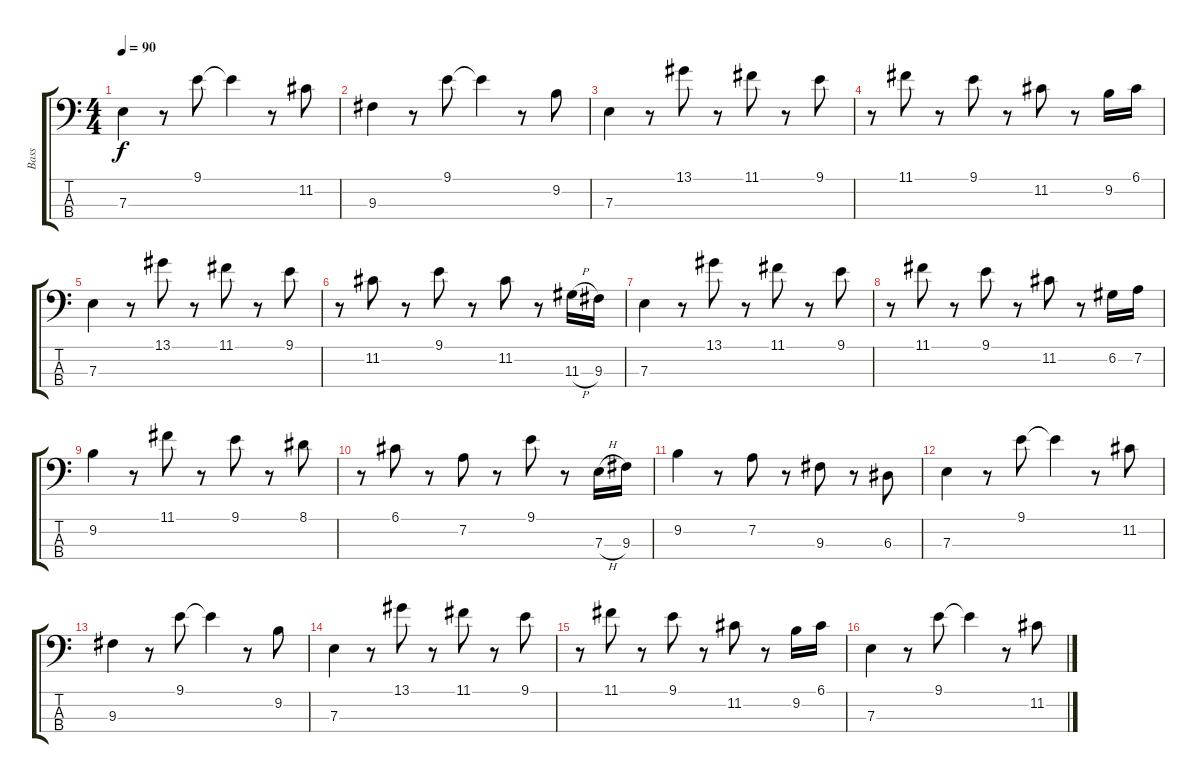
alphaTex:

\track ("Bass" "Bass") {instrument electricbassfinger}
\staff {score tabs}
\tuning (G2 D2 A1 E1) {hide}
\ts (4 4)
\tempo 90
\clef f4
\ks c
7.3.4{dy f} r.8 9.1.8 9.1{t}.4 r.8 11.2.8 |
9.3.4 r.8 9.1.8 9.1{t}.4 r.8 9.2.8 |
7.3.4 r.8 13.1.8 r.8 11.1.8 r.8 9.1.8 |
r.8 11.1.8 r.8 9.1.8 r.8 11.2.8 r.8 9.2.16 6.1.16 |
7.3.4 r.8 13.1.8 r.8 11.1.8 r.8 9.1.8 |
r.8 11.2.8 r.8 9.1.8 r.8 11.2.8 r.8 11.3{h}.16 9.3.16 |
7.3.4 r.8 13.1.8 r.8 11.1.8 r.8 9.1.8 |
r.8 11.1.8 r.8 9.1.8 r.8 11.2.8 r.8 6.2.16 7.2.16 |
9.2.4 r.8 11.1.8 r.8 9.1.8 r.8 8.1.8 |
r.8 6.1.8 r.8 7.2.8 r.8 9.1.8 r.8 7.3{h}.16 9.3.16 |
9.2.4 r.8 7.2.8 r.8 9.3.8 r.8 6.3.8 |
7.3.4 r.8 9.1.8 9.1{t}.4 r.8 11.2.8 |
9.3.4 r.8 9.1.8 9.1{t}.4 r.8 9.2.8 |
7.3.4 r.8 13.1.8 r.8 11.1.8 r.8 9.1.8 |
r.8 11.1.8 r.8 9.1.8 r.8 11.2.8 r.8 9.2.16 6.1.16 |
7.3.4 r.8 9.1.8 9.1{t}.4 r.8 11.2.8
